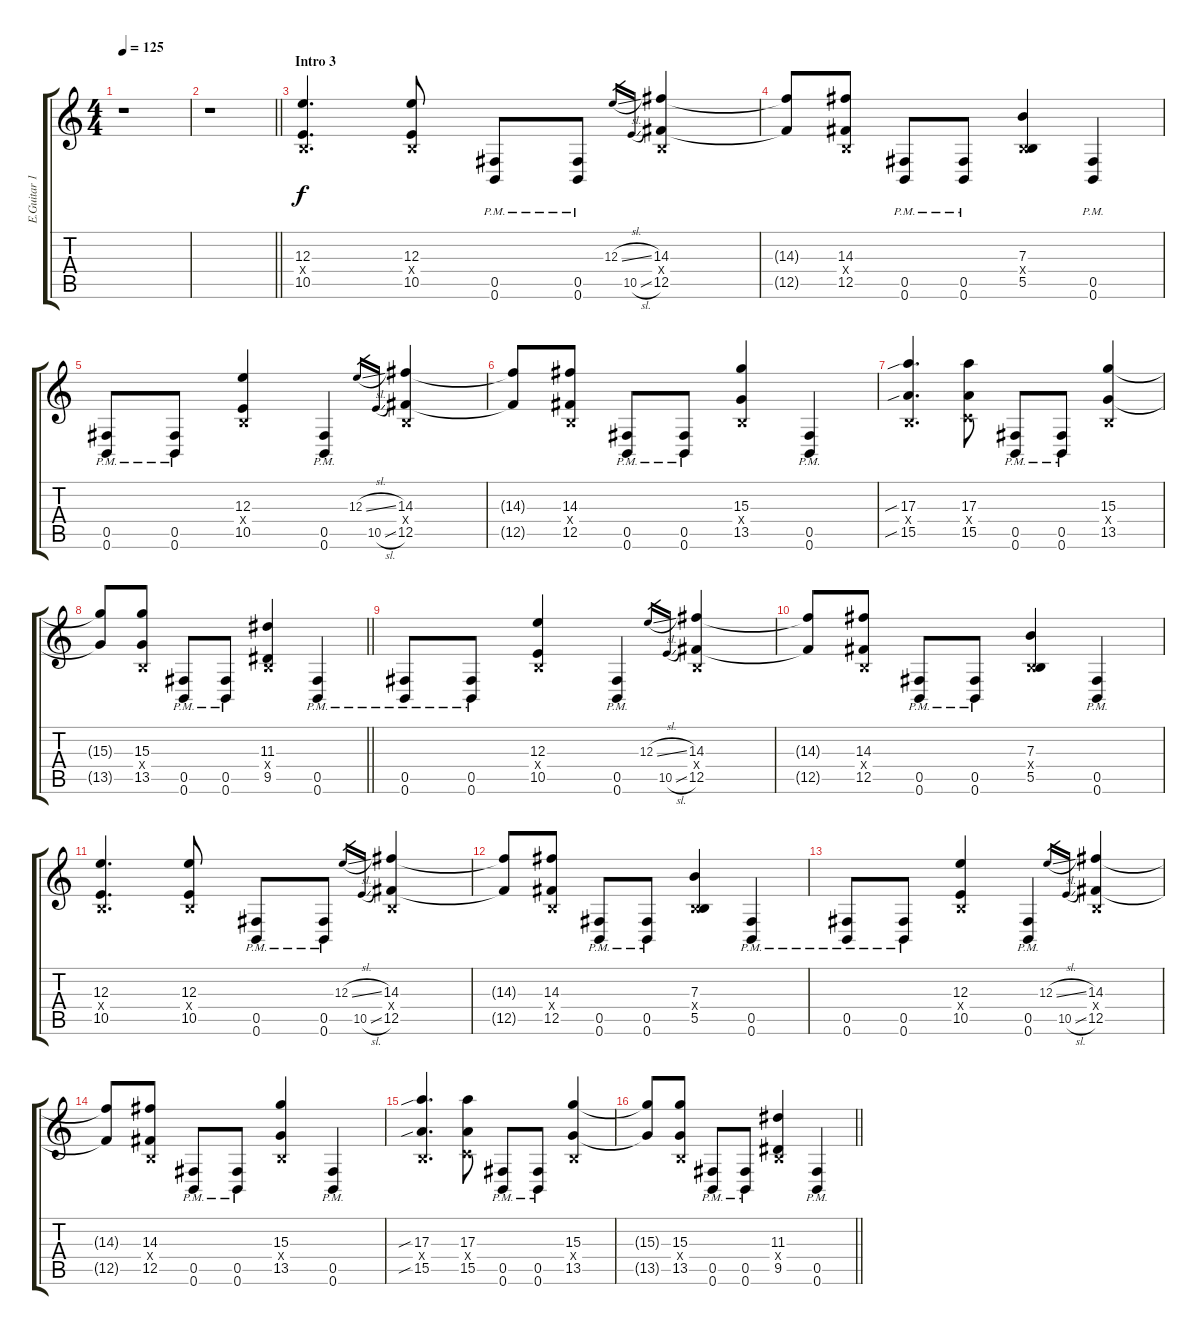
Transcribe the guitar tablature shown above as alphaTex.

\track ("E.Guitar 1" "E.Guitar 1") {instrument overdrivenguitar}
\staff {score tabs}
\tuning (Db4 Ab3 E3 B2 Gb2 B1) {hide}
\ts (4 4)
\tempo 125
\clef g2
\ks c
r.1{dy f} |
\barLineRight lightlight
r.1 |
\section ("" "Intro 3")
(12.3 0.4{x} 10.5).4{d} (12.3 0.4{x} 10.5).8 (0.5 0.6{pm}).8 (0.5 0.6{pm}).8 12.3{sl}.16{gr} 10.5{sl}.16{gr} (14.3 0.4{x} 12.5).4 |
(14.3{t} 12.5{t}).8 (14.3 0.4{x} 12.5).8 (0.5{pm} 0.6).8 (0.5{pm} 0.6).8 (7.3 0.4{x} 5.5).4 (0.5{pm} 0.6).4 |
(0.5 0.6{pm}).8 (0.5 0.6{pm}).8 (12.3 0.4{x} 10.5).4 (0.5{pm} 0.6).4 12.3{sl}.16{gr} 10.5{sl}.16{gr} (14.3 0.4{x} 12.5).4 |
(14.3{t} 12.5{t}).8 (14.3 0.4{x} 12.5).8 (0.5{pm} 0.6).8 (0.5{pm} 0.6).8 (15.3 0.4{x} 13.5).4 (0.5{pm} 0.6).4 |
(17.3{sib} 0.4{x} 15.5{sib}).4{d} (17.3 1.4{x} 15.5).8 (0.5 0.6{pm}).8 (0.5 0.6{pm}).8 (15.3 0.4{x} 13.5).4 |
\barLineRight lightlight
(15.3{t} 13.5{t}).8 (15.3 0.4{x} 13.5).8 (0.5 0.6{pm}).8 (0.5 0.6{pm}).8 (11.3 0.4{x} 9.5).4 (0.5{pm} 0.6).4 |
(0.5{pm} 0.6).8 (0.5{pm} 0.6).8 (12.3 0.4{x} 10.5).4 (0.5 0.6{pm}).4 12.3{sl}.16{gr} 10.5{sl}.16{gr} (14.3 0.4{x} 12.5).4 |
(14.3{t} 12.5{t}).8 (14.3 0.4{x} 12.5).8 (0.5{pm} 0.6).8 (0.5{pm} 0.6).8 (7.3 0.4{x} 5.5).4 (0.5{pm} 0.6).4 |
(12.3 0.4{x} 10.5).4{d} (12.3 0.4{x} 10.5).8 (0.5 0.6{pm}).8 (0.5 0.6{pm}).8 12.3{sl}.16{gr} 10.5{sl}.16{gr} (14.3 0.4{x} 12.5).4 |
(14.3{t} 12.5{t}).8 (14.3 0.4{x} 12.5).8 (0.5{pm} 0.6).8 (0.5{pm} 0.6).8 (7.3 0.4{x} 5.5).4 (0.5{pm} 0.6).4 |
(0.5 0.6{pm}).8 (0.5 0.6{pm}).8 (12.3 0.4{x} 10.5).4 (0.5{pm} 0.6).4 12.3{sl}.16{gr} 10.5{sl}.16{gr} (14.3 0.4{x} 12.5).4 |
(14.3{t} 12.5{t}).8 (14.3 0.4{x} 12.5).8 (0.5{pm} 0.6).8 (0.5{pm} 0.6).8 (15.3 0.4{x} 13.5).4 (0.5{pm} 0.6).4 |
(17.3{sib} 0.4{x} 15.5{sib}).4{d} (17.3 1.4{x} 15.5).8 (0.5 0.6{pm}).8 (0.5 0.6{pm}).8 (15.3 0.4{x} 13.5).4 |
\barLineRight lightlight
(15.3{t} 13.5{t}).8 (15.3 0.4{x} 13.5).8 (0.5 0.6{pm}).8 (0.5 0.6{pm}).8 (11.3 0.4{x} 9.5).4 (0.5{pm} 0.6).4
